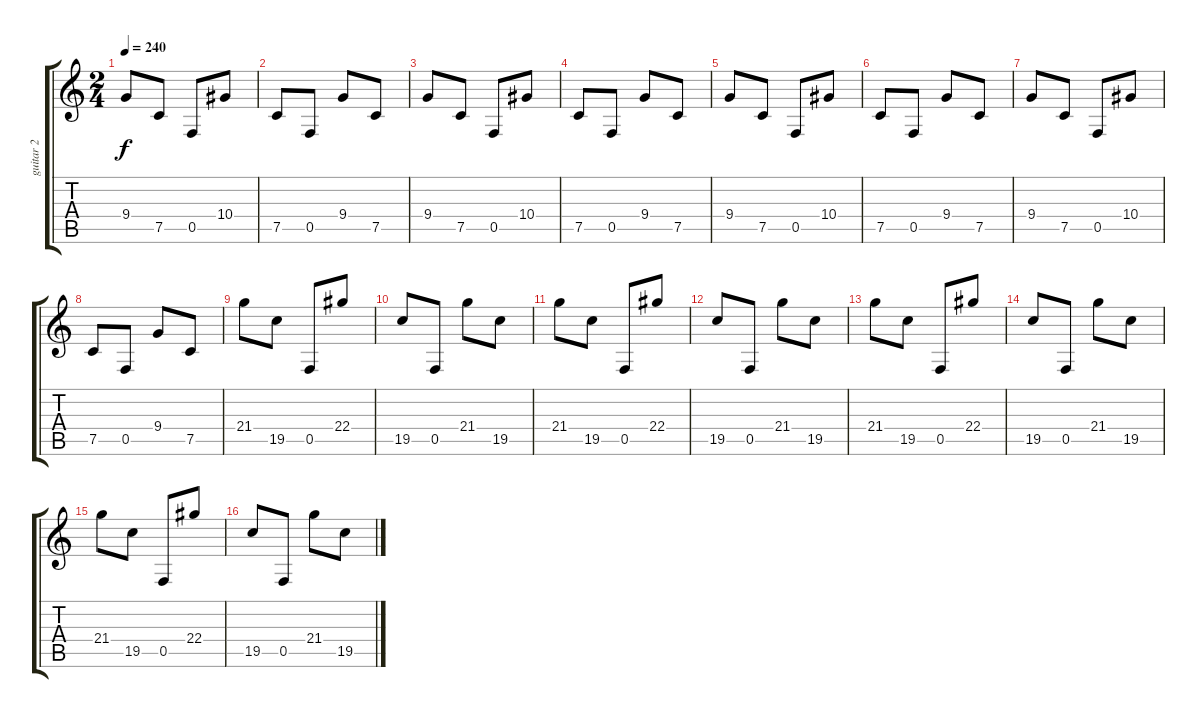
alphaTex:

\track ("guitar 2" "guitar 2") {instrument distortionguitar}
\staff {score tabs}
\tuning (C4 G3 Eb3 Bb2 F2 C2) {hide}
\ts (2 4)
\tempo 240
\clef g2
\ks c
9.4.8{dy f} 7.5.8 0.5.8 10.4.8 |
7.5.8 0.5.8 9.4.8 7.5.8 |
9.4.8 7.5.8 0.5.8 10.4.8 |
7.5.8 0.5.8 9.4.8 7.5.8 |
9.4.8 7.5.8 0.5.8 10.4.8 |
7.5.8 0.5.8 9.4.8 7.5.8 |
9.4.8 7.5.8 0.5.8 10.4.8 |
7.5.8 0.5.8 9.4.8 7.5.8 |
21.4.8 19.5.8 0.5.8 22.4.8 |
19.5.8 0.5.8 21.4.8 19.5.8 |
21.4.8 19.5.8 0.5.8 22.4.8 |
19.5.8 0.5.8 21.4.8 19.5.8 |
21.4.8 19.5.8 0.5.8 22.4.8 |
19.5.8 0.5.8 21.4.8 19.5.8 |
21.4.8 19.5.8 0.5.8 22.4.8 |
19.5.8 0.5.8 21.4.8 19.5.8
